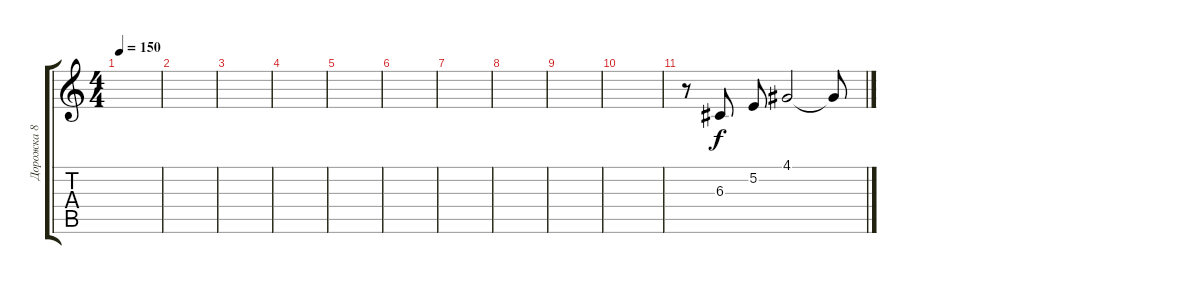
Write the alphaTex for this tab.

\track ("Дорожка 8" "Дорожка 8") {instrument clavinet}
\staff {score tabs}
\tuning (E4 B3 G3 D3 A2 E2) {hide}
\ts (4 4)
\tempo 150
\clef g2
\ks c
|
|
|
|
|
|
|
|
|
|
r.8 6.3.8 5.2.8 4.1.2 4.1{t}.8
